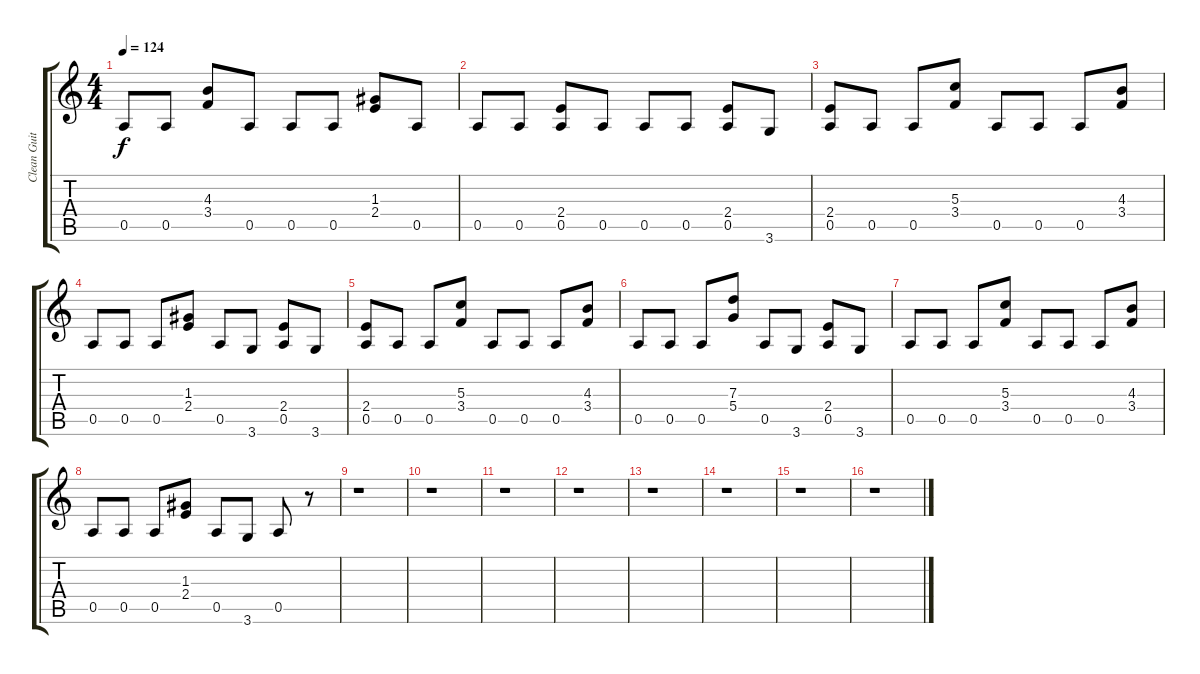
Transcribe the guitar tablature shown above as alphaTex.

\track ("Clean Guitar" "Clean Guit") {instrument acousticguitarsteel}
\staff {score tabs}
\tuning (E4 B3 G3 D3 A2 E2) {hide}
\ts (4 4)
\tempo 124
\clef g2
\ks c
0.5.8{dy f} 0.5.8 (4.3 3.4).8 0.5.8 0.5.8 0.5.8 (1.3 2.4).8 0.5.8 |
0.5.8 0.5.8 (2.4 0.5).8 0.5.8 0.5.8 0.5.8 (2.4 0.5).8 3.6.8 |
(2.4 0.5).8 0.5.8 0.5.8 (5.3 3.4).8 0.5.8 0.5.8 0.5.8 (4.3 3.4).8 |
0.5.8 0.5.8 0.5.8 (1.3 2.4).8 0.5.8 3.6.8 (2.4 0.5).8 3.6.8 |
(2.4 0.5).8 0.5.8 0.5.8 (5.3 3.4).8 0.5.8 0.5.8 0.5.8 (4.3 3.4).8 |
0.5.8 0.5.8 0.5.8 (7.3 5.4).8 0.5.8 3.6.8 (2.4 0.5).8 3.6.8 |
0.5.8 0.5.8 0.5.8 (5.3 3.4).8 0.5.8 0.5.8 0.5.8 (4.3 3.4).8 |
0.5.8 0.5.8 0.5.8 (1.3 2.4).8 0.5.8 3.6.8 0.5.8 r.8 |
r.1 |
r.1 |
r.1 |
r.1 |
r.1 |
r.1 |
r.1 |
r.1
